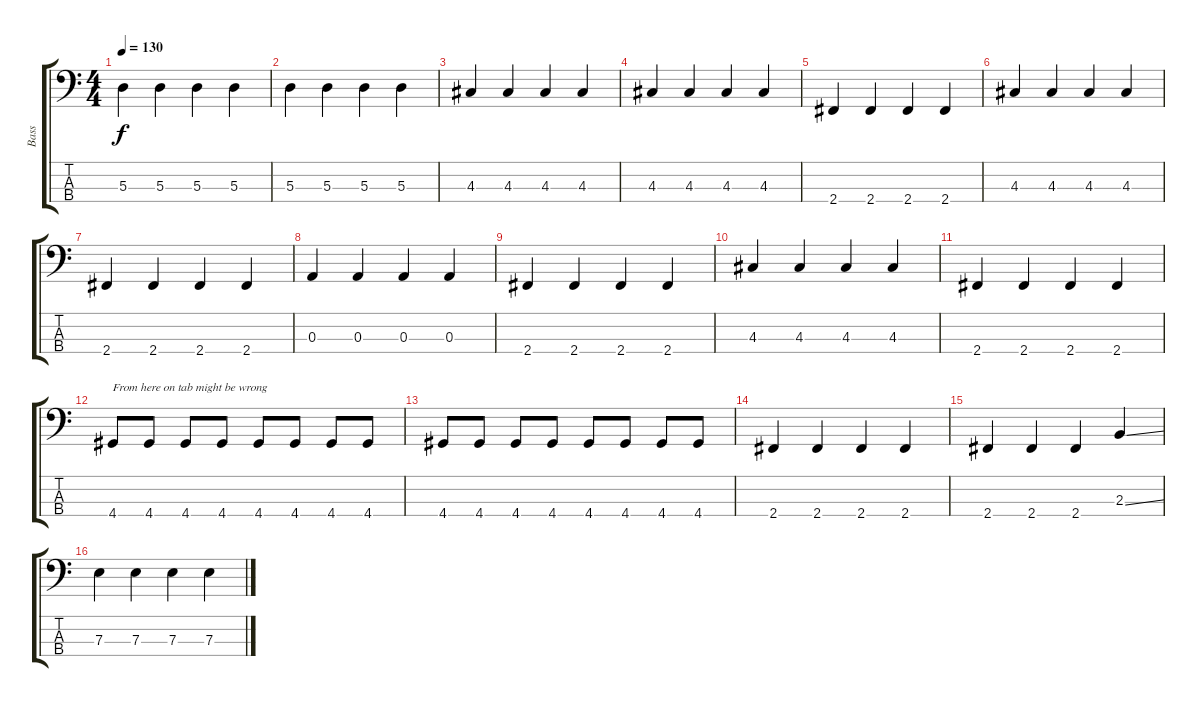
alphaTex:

\track ("Bass" "Bass") {instrument electricbassfinger}
\staff {score tabs}
\tuning (G2 D2 A1 E1) {hide}
\ts (4 4)
\tempo 130
\clef f4
\ks c
5.3.4{dy f} 5.3.4 5.3.4 5.3.4 |
5.3.4 5.3.4 5.3.4 5.3.4 |
4.3.4 4.3.4 4.3.4 4.3.4 |
4.3.4 4.3.4 4.3.4 4.3.4 |
2.4.4 2.4.4 2.4.4 2.4.4 |
4.3.4 4.3.4 4.3.4 4.3.4 |
2.4.4 2.4.4 2.4.4 2.4.4 |
0.3.4 0.3.4 0.3.4 0.3.4 |
2.4.4 2.4.4 2.4.4 2.4.4 |
4.3.4 4.3.4 4.3.4 4.3.4 |
2.4.4 2.4.4 2.4.4 2.4.4 |
4.4.8{txt "From here on tab might be wrong"} 4.4.8 4.4.8 4.4.8 4.4.8 4.4.8 4.4.8 4.4.8 |
4.4.8 4.4.8 4.4.8 4.4.8 4.4.8 4.4.8 4.4.8 4.4.8 |
2.4.4 2.4.4 2.4.4 2.4.4 |
2.4.4 2.4.4 2.4.4 2.3{ss}.4 |
7.3.4 7.3.4 7.3.4 7.3.4
